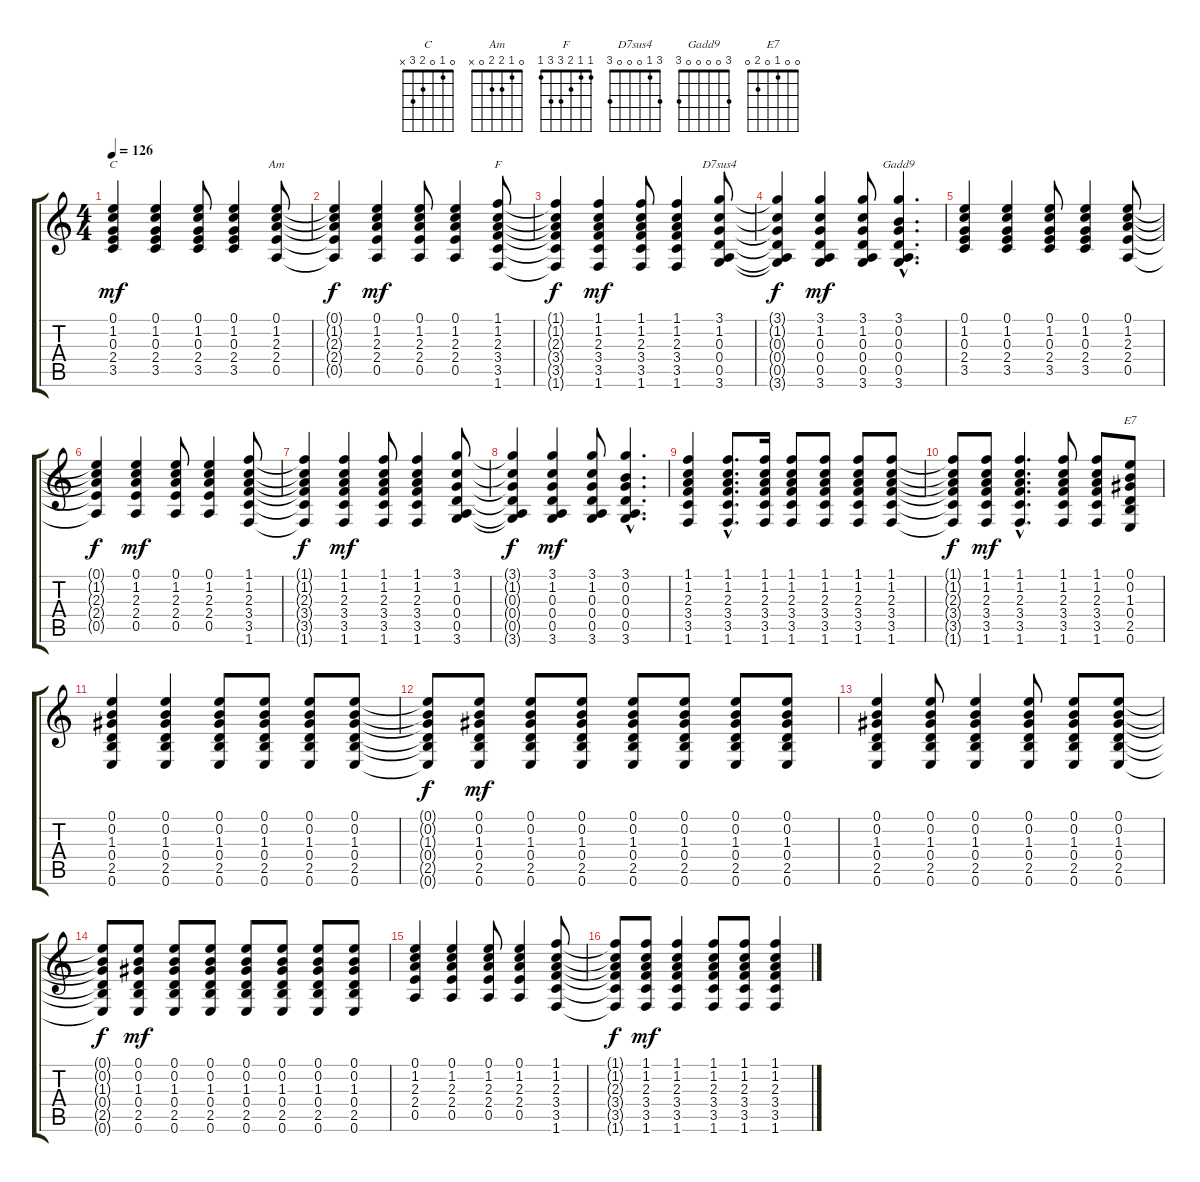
\track "" {instrument acousticguitarsteel}
\staff {score tabs}
\tuning (E4 B3 G3 D3 A2 E2) {hide}
\chord ("C" 0 1 0 2 3 x)
\chord ("Am" 0 1 2 2 0 x)
\chord ("F" 1 1 2 3 3 1)
\chord ("D7sus4" 3 1 0 0 0 3)
\chord ("Gadd9" 3 0 0 0 0 3)
\chord ("E7" 0 0 1 0 2 0)
\ts (4 4)
\tempo 126
\clef g2
\ks c
(0.1 1.2 0.3 2.4 3.5).4{ch "C" dy mf} (0.1 1.2 0.3 2.4 3.5).4 (0.1 1.2 0.3 2.4 3.5).8 (0.1 1.2 0.3 2.4 3.5).4 (0.1 1.2 2.3 2.4 0.5).8{ch "Am"} |
(0.1{t} 1.2{t} 2.3{t} 2.4{t} 0.5{t}).4{dy f} (0.1 1.2 2.3 2.4 0.5).4{dy mf} (0.1 1.2 2.3 2.4 0.5).8 (0.1 1.2 2.3 2.4 0.5).4 (1.1 1.2 2.3 3.4 3.5 1.6).8{ch "F"} |
(1.1{t} 1.2{t} 2.3{t} 3.4{t} 3.5{t} 1.6{t}).4{dy f} (1.1 1.2 2.3 3.4 3.5 1.6).4{dy mf} (1.1 1.2 2.3 3.4 3.5 1.6).8 (1.1 1.2 2.3 3.4 3.5 1.6).4 (3.1 1.2 0.3 0.4 0.5 3.6).8{ch "D7sus4"} |
(3.1{t} 1.2{t} 0.3{t} 0.4{t} 0.5{t} 3.6{t}).4{dy f} (3.1 1.2 0.3 0.4 0.5 3.6).4{dy mf} (3.1 1.2 0.3 0.4 0.5 3.6).8 (3.1{hac} 0.2{hac} 0.3{hac} 0.4{hac} 0.5{hac} 3.6{hac}).4{d ch "Gadd9"} |
(0.1 1.2 0.3 2.4 3.5).4 (0.1 1.2 0.3 2.4 3.5).4 (0.1 1.2 0.3 2.4 3.5).8 (0.1 1.2 0.3 2.4 3.5).4 (0.1 1.2 2.3 2.4 0.5).8 |
(0.1{t} 1.2{t} 2.3{t} 2.4{t} 0.5{t}).4{dy f} (0.1 1.2 2.3 2.4 0.5).4{dy mf} (0.1 1.2 2.3 2.4 0.5).8 (0.1 1.2 2.3 2.4 0.5).4 (1.1 1.2 2.3 3.4 3.5 1.6).8 |
(1.1{t} 1.2{t} 2.3{t} 3.4{t} 3.5{t} 1.6{t}).4{dy f} (1.1 1.2 2.3 3.4 3.5 1.6).4{dy mf} (1.1 1.2 2.3 3.4 3.5 1.6).8 (1.1 1.2 2.3 3.4 3.5 1.6).4 (3.1 1.2 0.3 0.4 0.5 3.6).8 |
(3.1{t} 1.2{t} 0.3{t} 0.4{t} 0.5{t} 3.6{t}).4{dy f} (3.1 1.2 0.3 0.4 0.5 3.6).4{dy mf} (3.1 1.2 0.3 0.4 0.5 3.6).8 (3.1{hac} 0.2{hac} 0.3{hac} 0.4{hac} 0.5{hac} 3.6{hac}).4{d} |
(1.1 1.2 2.3 3.4 3.5 1.6).4 (1.1{hac} 1.2{hac} 2.3{hac} 3.4{hac} 3.5{hac} 1.6{hac}).8{d} (1.1 1.2 2.3 3.4 3.5 1.6).16 (1.1 1.2 2.3 3.4 3.5 1.6).8 (1.1 1.2 2.3 3.4 3.5 1.6).8 (1.1 1.2 2.3 3.4 3.5 1.6).8 (1.1 1.2 2.3 3.4 3.5 1.6).8 |
(1.1{t} 1.2{t} 2.3{t} 3.4{t} 3.5{t} 1.6{t}).8{dy f} (1.1 1.2 2.3 3.4 3.5 1.6).8{dy mf} (1.1{hac} 1.2{hac} 2.3{hac} 3.4{hac} 3.5{hac} 1.6{hac}).4{d} (1.1 1.2 2.3 3.4 3.5 1.6).8 (1.1 1.2 2.3 3.4 3.5 1.6).8 (0.1 0.2 1.3 0.4 2.5 0.6).8{ch "E7"} |
(0.1 0.2 1.3 0.4 2.5 0.6).4 (0.1 0.2 1.3 0.4 2.5 0.6).4 (0.1 0.2 1.3 0.4 2.5 0.6).8 (0.1 0.2 1.3 0.4 2.5 0.6).8 (0.1 0.2 1.3 0.4 2.5 0.6).8 (0.1 0.2 1.3 0.4 2.5 0.6).8 |
(0.1{t} 0.2{t} 1.3{t} 0.4{t} 2.5{t} 0.6{t}).8{dy f} (0.1 0.2 1.3 0.4 2.5 0.6).8{dy mf} (0.1 0.2 1.3 0.4 2.5 0.6).8 (0.1 0.2 1.3 0.4 2.5 0.6).8 (0.1 0.2 1.3 0.4 2.5 0.6).8 (0.1 0.2 1.3 0.4 2.5 0.6).8 (0.1 0.2 1.3 0.4 2.5 0.6).8 (0.1 0.2 1.3 0.4 2.5 0.6).8 |
(0.1 0.2 1.3 0.4 2.5 0.6).4 (0.1 0.2 1.3 0.4 2.5 0.6).8 (0.1 0.2 1.3 0.4 2.5 0.6).4 (0.1 0.2 1.3 0.4 2.5 0.6).8 (0.1 0.2 1.3 0.4 2.5 0.6).8 (0.1 0.2 1.3 0.4 2.5 0.6).8 |
(0.1{t} 0.2{t} 1.3{t} 0.4{t} 2.5{t} 0.6{t}).8{dy f} (0.1 0.2 1.3 0.4 2.5 0.6).8{dy mf} (0.1 0.2 1.3 0.4 2.5 0.6).8 (0.1 0.2 1.3 0.4 2.5 0.6).8 (0.1 0.2 1.3 0.4 2.5 0.6).8 (0.1 0.2 1.3 0.4 2.5 0.6).8 (0.1 0.2 1.3 0.4 2.5 0.6).8 (0.1 0.2 1.3 0.4 2.5 0.6).8 |
(0.1 1.2 2.3 2.4 0.5).4 (0.1 1.2 2.3 2.4 0.5).4 (0.1 1.2 2.3 2.4 0.5).8 (0.1 1.2 2.3 2.4 0.5).4 (1.1 1.2 2.3 3.4 3.5 1.6).8 |
(1.1{t} 1.2{t} 2.3{t} 3.4{t} 3.5{t} 1.6{t}).8{dy f} (1.1 1.2 2.3 3.4 3.5 1.6).8{dy mf} (1.1 1.2 2.3 3.4 3.5 1.6).4 (1.1 1.2 2.3 3.4 3.5 1.6).8 (1.1 1.2 2.3 3.4 3.5 1.6).8 (1.1 1.2 2.3 3.4 3.5 1.6).4
